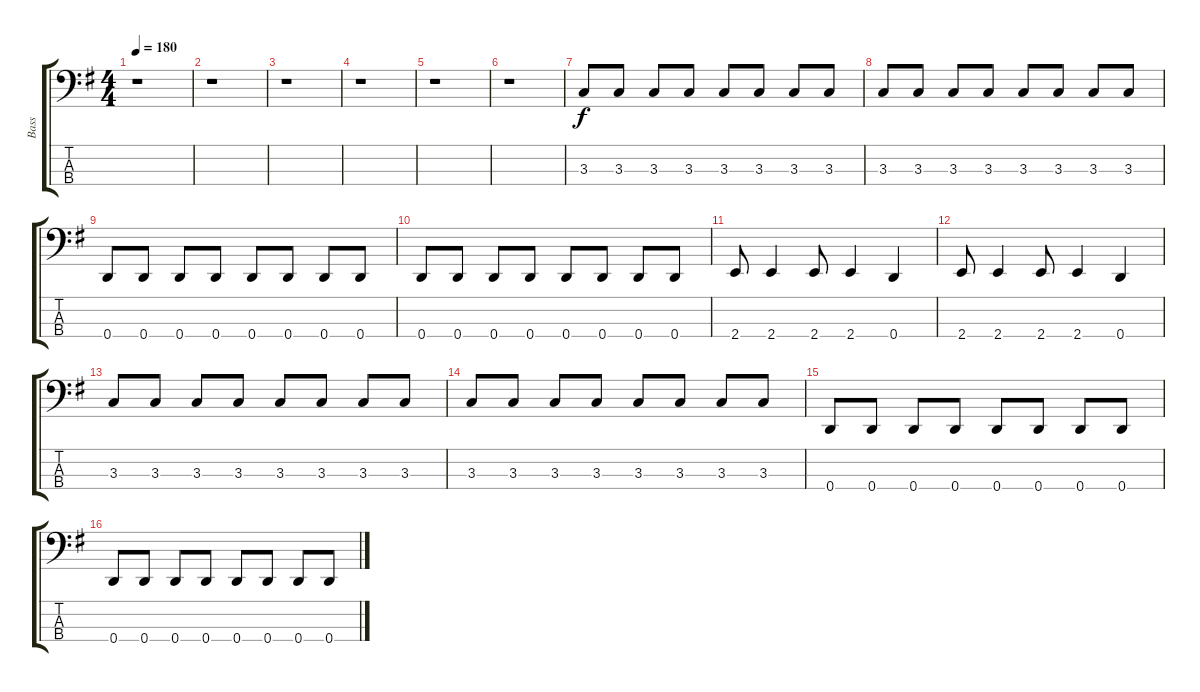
\track ("Bass" "Bass") {instrument electricbassfinger}
\staff {score tabs}
\tuning (G2 D2 A1 D1) {hide}
\ts (4 4)
\tempo 180
\clef f4
\ks g
r.1{dy f} |
r.1 |
r.1 |
r.1 |
r.1 |
r.1 |
3.3.8 3.3.8 3.3.8 3.3.8 3.3.8 3.3.8 3.3.8 3.3.8 |
3.3.8 3.3.8 3.3.8 3.3.8 3.3.8 3.3.8 3.3.8 3.3.8 |
0.4.8 0.4.8 0.4.8 0.4.8 0.4.8 0.4.8 0.4.8 0.4.8 |
0.4.8 0.4.8 0.4.8 0.4.8 0.4.8 0.4.8 0.4.8 0.4.8 |
2.4.8 2.4.4 2.4.8 2.4.4 0.4.4 |
2.4.8 2.4.4 2.4.8 2.4.4 0.4.4 |
3.3.8 3.3.8 3.3.8 3.3.8 3.3.8 3.3.8 3.3.8 3.3.8 |
3.3.8 3.3.8 3.3.8 3.3.8 3.3.8 3.3.8 3.3.8 3.3.8 |
0.4.8 0.4.8 0.4.8 0.4.8 0.4.8 0.4.8 0.4.8 0.4.8 |
0.4.8 0.4.8 0.4.8 0.4.8 0.4.8 0.4.8 0.4.8 0.4.8
